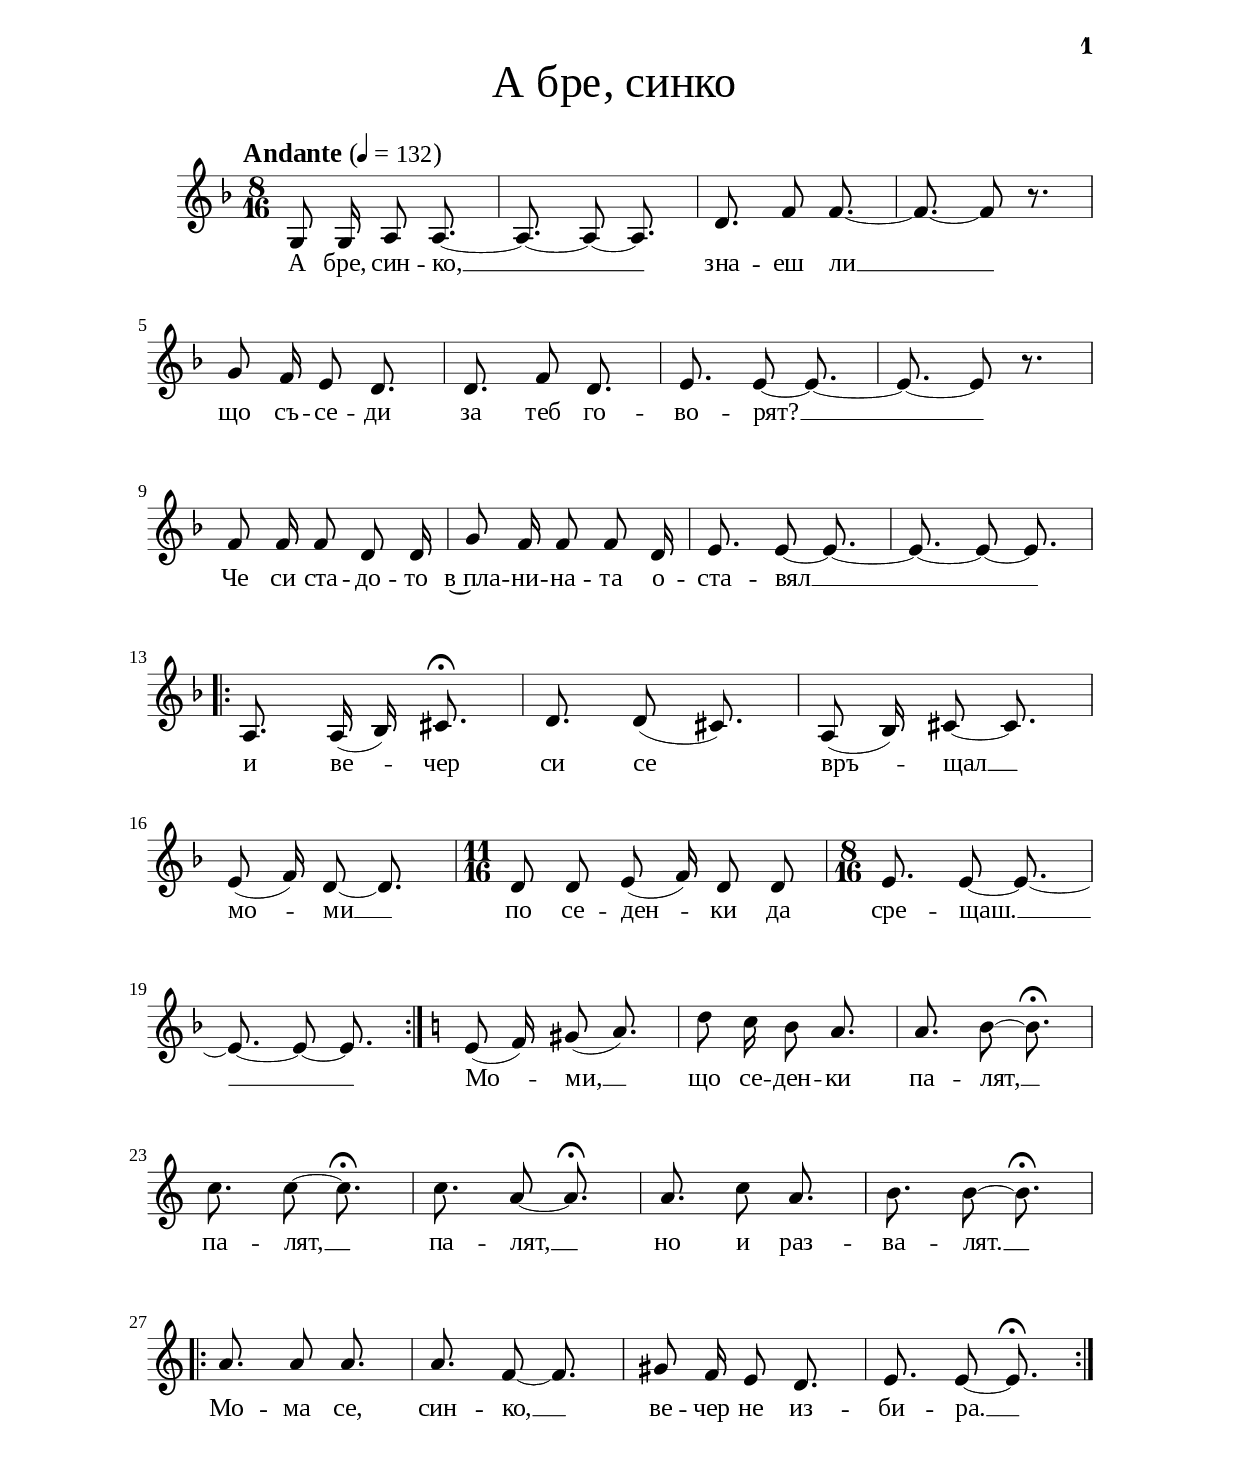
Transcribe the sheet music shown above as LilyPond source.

\version "2.24.4"

% include paper part and global functions
\include "include/globals.ily"

\bookpart {
  \label #'ref137
  \tocItem \markup "А бре, синко"
  \include "include/bookpart-paper.ily"
  \score {
    \include "include/score-layout.ily"

    \new Voice \absolute {
      \clef treble
      \key d \minor
      \time 8/16
      \tempoFunc "Andante" 4 "132"
      g8 g16 a8 a8. ~ | % 2
      a8. ~ a8 ~ a8. | % 3
      d'8. f'8 f'8. ~ | % 4
      f'8. ~ f'8 r8. \break | % 5
      g'8 f'16 e'8 d'8. | % 6
      d'8. f'8 d'8. | % 7
      e'8. e'8 ~ e'8. ~ | % 8
      e'8. ~ e'8 r8. \break | % 9
      f'8 f'16 f'8 d'8 d'16 | \barNumberCheck #10
      g'8 f'16 f'8 f'8 d'16 | % 11
      e'8. e'8 ~ e'8. ~ | % 12
      e'8. ~ e'8 ~ e'8. \break | % 13
      \bar ".|:-|"
      a8. a16 ( bes16 ) cis'8. \fermata | % 14
      d'8. d'8 ( cis'8. ) | % 15
      a8 ( bes16 ) cis'8 ~ cis'8. \break | % 16
      e'8 ( f'16 ) d'8 ~ d'8. | % 17
      \time 11/16  d'8 d'8 e'8 ( f'16 ) d'8 d'8 | % 18
      \time 8/16  e'8. e'8 ~ e'8. ~ \break | % 19
      e'8. ~ e'8 ~ e'8.
      \bar ":|."
      |
      \key a \minor e'8 ( f'16 ) gis'8 ( a'8. ) | % 21
      d''8 c''16 b'8 a'8. | % 22
      a'8. b'8 ~ b'8. \fermata \break | % 23
      c''8. c''8 ~ c''8. \fermata | % 24
      c''8. a'8 ~ a'8. \fermata | % 25
      a'8. c''8 a'8. | % 26
      b'8. b'8 ~ b'8. \fermata \break | % 27
      \bar ".|:-|"
      a'8. a'8 a'8. | % 28
      a'8. f'8 ~ f'8. | % 29
      gis'8 f'16 e'8 d'8. | \barNumberCheck #30
      e'8. e'8 ~ e'8. \fermata
      \bar ":|."
    }

    \addlyrics {
      А  бре,
      син -- ко, __  зна -- еш ли __
      що съ -- се -- ди за теб го
      -- во -- рят? __ Че си ста --
      -- до -- то в~пла --  ни -- на --
      та о -- ста -- вял __  и ве --
      чер си се връ -- щал __ мо --
      ми __  по се -- ден -- ки  да
      сре -- щаш. __ Мо -- ми, __  що
      се -- ден -- ки па -- лят, __
      па -- лят, __  па -- лят, __  но
      и раз -- ва -- лят. __   Мо --
      ма се, син -- ко, __ ве -- чер
      не  из -- би -- ра. __}

      \header {
        title = \titleFunc #'ref_desc_4 "А бре, синко " "A bre, sinko"
      }

      \midi{}

    } % score



  } % bookpart
